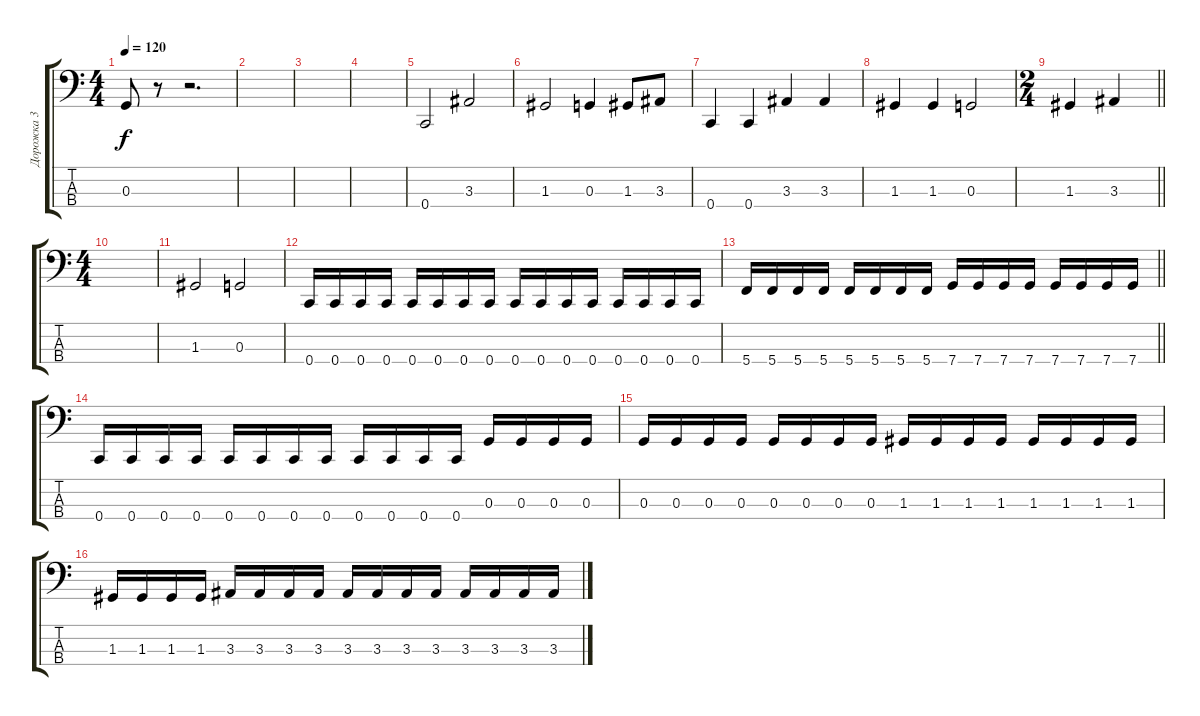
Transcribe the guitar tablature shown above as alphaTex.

\track ("Дорожка 3" "Дорожка 3") {instrument electricbassfinger}
\staff {score tabs}
\tuning (F2 C2 G1 C1) {hide}
\ts (4 4)
\tempo 120
\clef f4
\ks c
0.3.8{dy f} r.8 r.2{d} |
|
|
|
0.4.2 3.3.2 |
1.3.2 0.3.4 1.3.8 3.3.8 |
0.4.4 0.4.4 3.3.4 3.3.4 |
1.3.4 1.3.4 0.3.2 |
\ts (2 4)
\barLineRight lightlight
1.3.4 3.3.4 |
\ts (4 4)
|
1.3.2 0.3.2 |
0.4.16 0.4.16 0.4.16 0.4.16 0.4.16 0.4.16 0.4.16 0.4.16 0.4.16 0.4.16 0.4.16 0.4.16 0.4.16 0.4.16 0.4.16 0.4.16 |
\barLineRight lightlight
5.4.16 5.4.16 5.4.16 5.4.16 5.4.16 5.4.16 5.4.16 5.4.16 7.4.16 7.4.16 7.4.16 7.4.16 7.4.16 7.4.16 7.4.16 7.4.16 |
0.4.16 0.4.16 0.4.16 0.4.16 0.4.16 0.4.16 0.4.16 0.4.16 0.4.16 0.4.16 0.4.16 0.4.16 0.3.16 0.3.16 0.3.16 0.3.16 |
0.3.16 0.3.16 0.3.16 0.3.16 0.3.16 0.3.16 0.3.16 0.3.16 1.3.16 1.3.16 1.3.16 1.3.16 1.3.16 1.3.16 1.3.16 1.3.16 |
1.3.16 1.3.16 1.3.16 1.3.16 3.3.16 3.3.16 3.3.16 3.3.16 3.3.16 3.3.16 3.3.16 3.3.16 3.3.16 3.3.16 3.3.16 3.3.16
